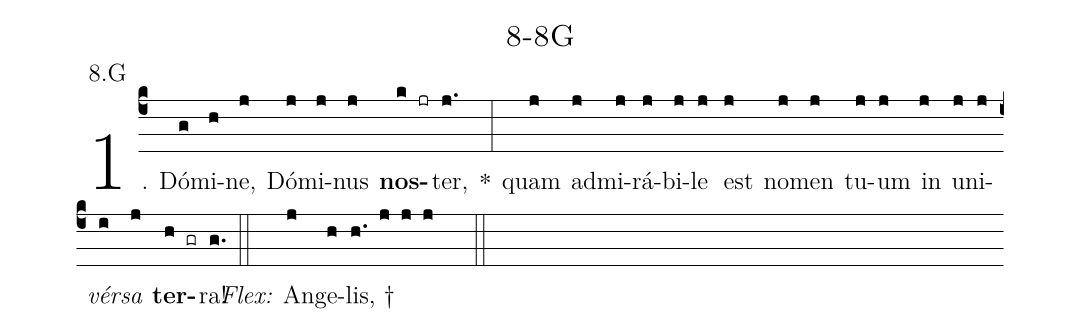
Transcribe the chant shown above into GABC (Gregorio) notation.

name: 8-8G;
annotation: 8.G;
%%
(c4)1. Dó(g)mi(h)ne,(j) Dó(j)mi(j)nus(j) <b>nos</b>(k jr)ter,(j.) *(:) quam(j) ad(j)mi(j)rá(j)bi(j)le(j) est(j) no(j)men(j) tu(j)um(j) in(j) u(j)ni(j)<i>vér</i>(i)<i>sa</i>(j) <b>ter</b>(h gr)ra!(g.) (::)
<i>Flex:</i>()  An(j)ge(h)lis, †(h. j j j  ::)
